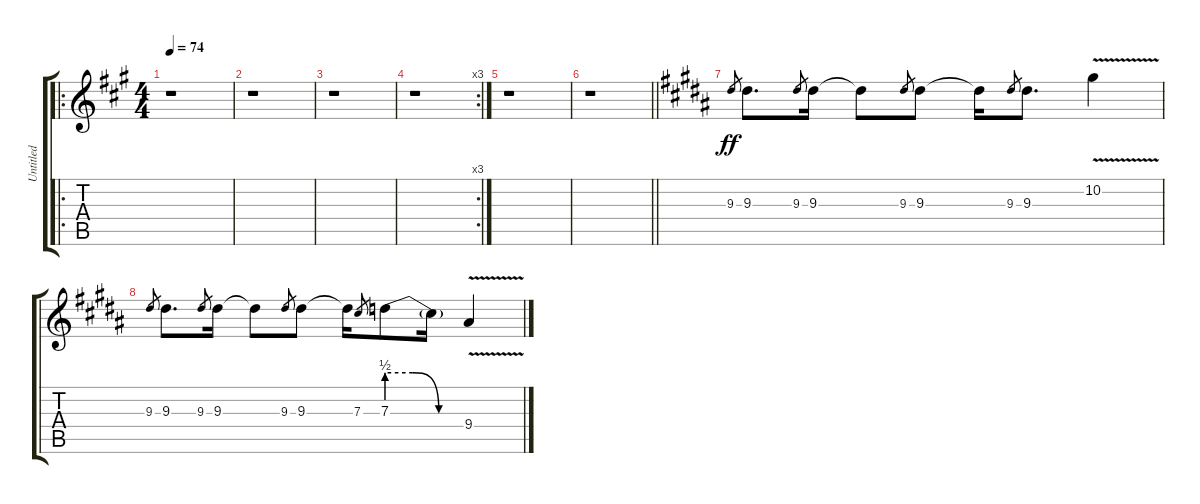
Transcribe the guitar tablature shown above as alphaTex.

\track ("Untitled" "Untitled") {instrument distortionguitar}
\staff {score tabs}
\tuning (Eb4 Bb3 Gb3 Db3 Ab2 Eb2) {hide}
\ro
\ts (4 4)
\tempo 74
\clef g2
\ks a
r.1{dy f} |
r.1 |
r.1 |
\rc 3
r.1 |
r.1 |
\barLineRight lightlight
r.1 |
\ks b
9.3.8{gr dy ff} 9.3.8{d} 9.3.8{gr} 9.3.16 9.3{t}.8 9.3.8{gr} 9.3.8 9.3{t}.16 9.3.8{gr} 9.3.8{d} 10.2{v}.4 |
\ks g#minor
9.3.8{gr} 9.3.8{d} 9.3.8{gr} 9.3.16 9.3{t}.8 9.3.8{gr} 9.3.8 9.3{t}.16 7.3.8{gr} 7.3{be (custom 0 2 20 2 40 0 60 0)}.8 7.3{t}.16 9.4{v}.4
